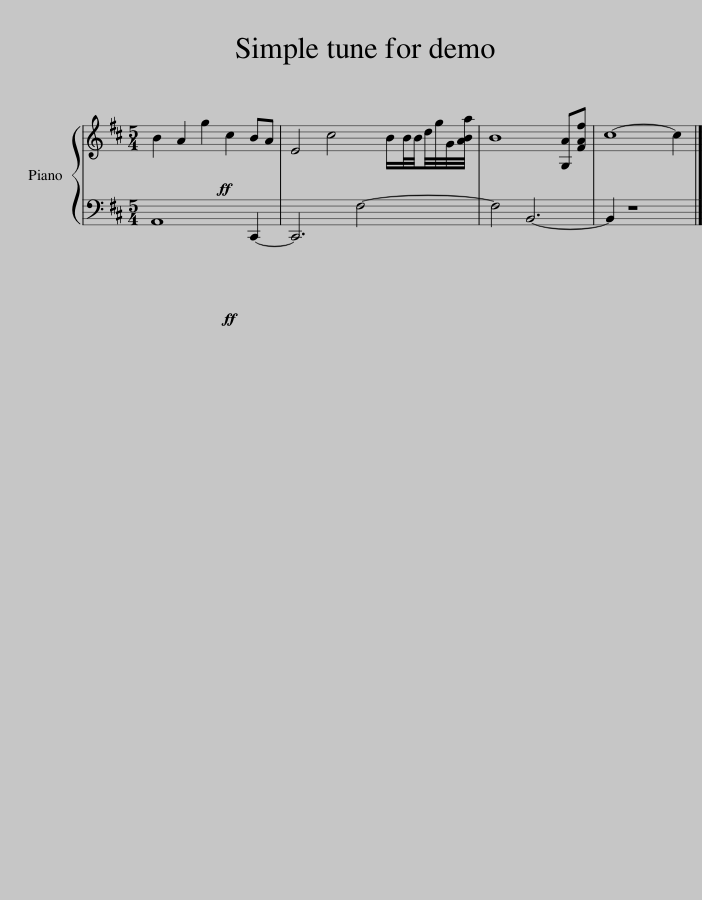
X:1
%%score { 1 | 2 }
L:1/8
M:5/4
I:linebreak $
K:D
V:1 treble
V:2 bass
V:1
!ff! B2 A2 g2 c2 BA | E4 c4 B/B/4B/4d/4g/4G/4[ABa]/4 | B8 [G,A][FAf] | c8- c2 |] %4
V:2
!ff! A,,8 C,,2- | C,,6 F,4- | F,4 B,,6- | B,,2 z8 |] %4
